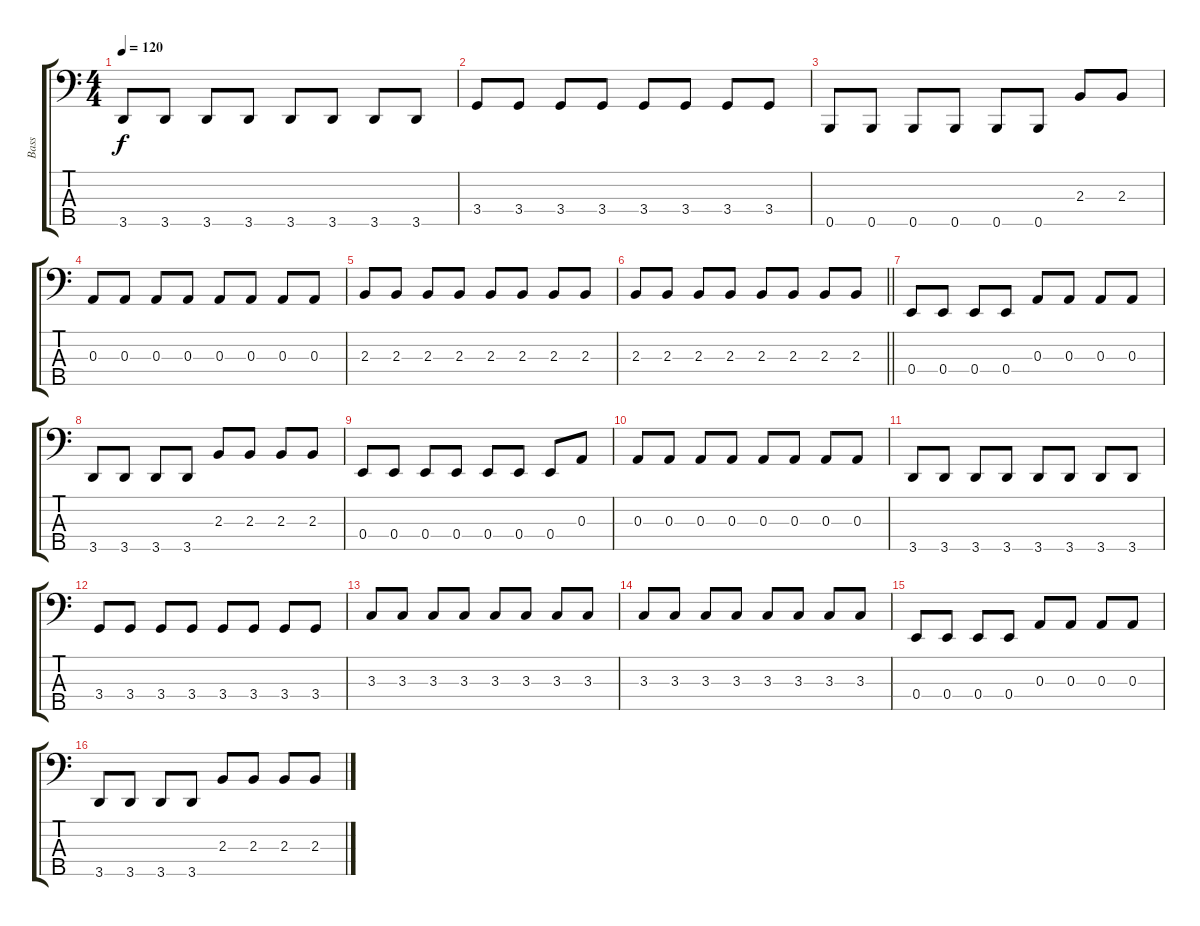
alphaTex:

\track ("Bass" "Bass") {instrument electricbassfinger}
\staff {score tabs}
\tuning (G2 D2 A1 E1 B0) {hide}
\ts (4 4)
\tempo 120
\clef f4
\ks c
3.5.8{dy f} 3.5.8 3.5.8 3.5.8 3.5.8 3.5.8 3.5.8 3.5.8 |
3.4.8 3.4.8 3.4.8 3.4.8 3.4.8 3.4.8 3.4.8 3.4.8 |
0.5.8 0.5.8 0.5.8 0.5.8 0.5.8 0.5.8 2.3.8 2.3.8 |
0.3.8 0.3.8 0.3.8 0.3.8 0.3.8 0.3.8 0.3.8 0.3.8 |
2.3.8 2.3.8 2.3.8 2.3.8 2.3.8 2.3.8 2.3.8 2.3.8 |
\barLineRight lightlight
2.3.8 2.3.8 2.3.8 2.3.8 2.3.8 2.3.8 2.3.8 2.3.8 |
0.4.8 0.4.8 0.4.8 0.4.8 0.3.8 0.3.8 0.3.8 0.3.8 |
3.5.8 3.5.8 3.5.8 3.5.8 2.3.8 2.3.8 2.3.8 2.3.8 |
0.4.8 0.4.8 0.4.8 0.4.8 0.4.8 0.4.8 0.4.8 0.3.8 |
0.3.8 0.3.8 0.3.8 0.3.8 0.3.8 0.3.8 0.3.8 0.3.8 |
3.5.8 3.5.8 3.5.8 3.5.8 3.5.8 3.5.8 3.5.8 3.5.8 |
3.4.8 3.4.8 3.4.8 3.4.8 3.4.8 3.4.8 3.4.8 3.4.8 |
3.3.8 3.3.8 3.3.8 3.3.8 3.3.8 3.3.8 3.3.8 3.3.8 |
3.3.8 3.3.8 3.3.8 3.3.8 3.3.8 3.3.8 3.3.8 3.3.8 |
0.4.8 0.4.8 0.4.8 0.4.8 0.3.8 0.3.8 0.3.8 0.3.8 |
3.5.8 3.5.8 3.5.8 3.5.8 2.3.8 2.3.8 2.3.8 2.3.8
